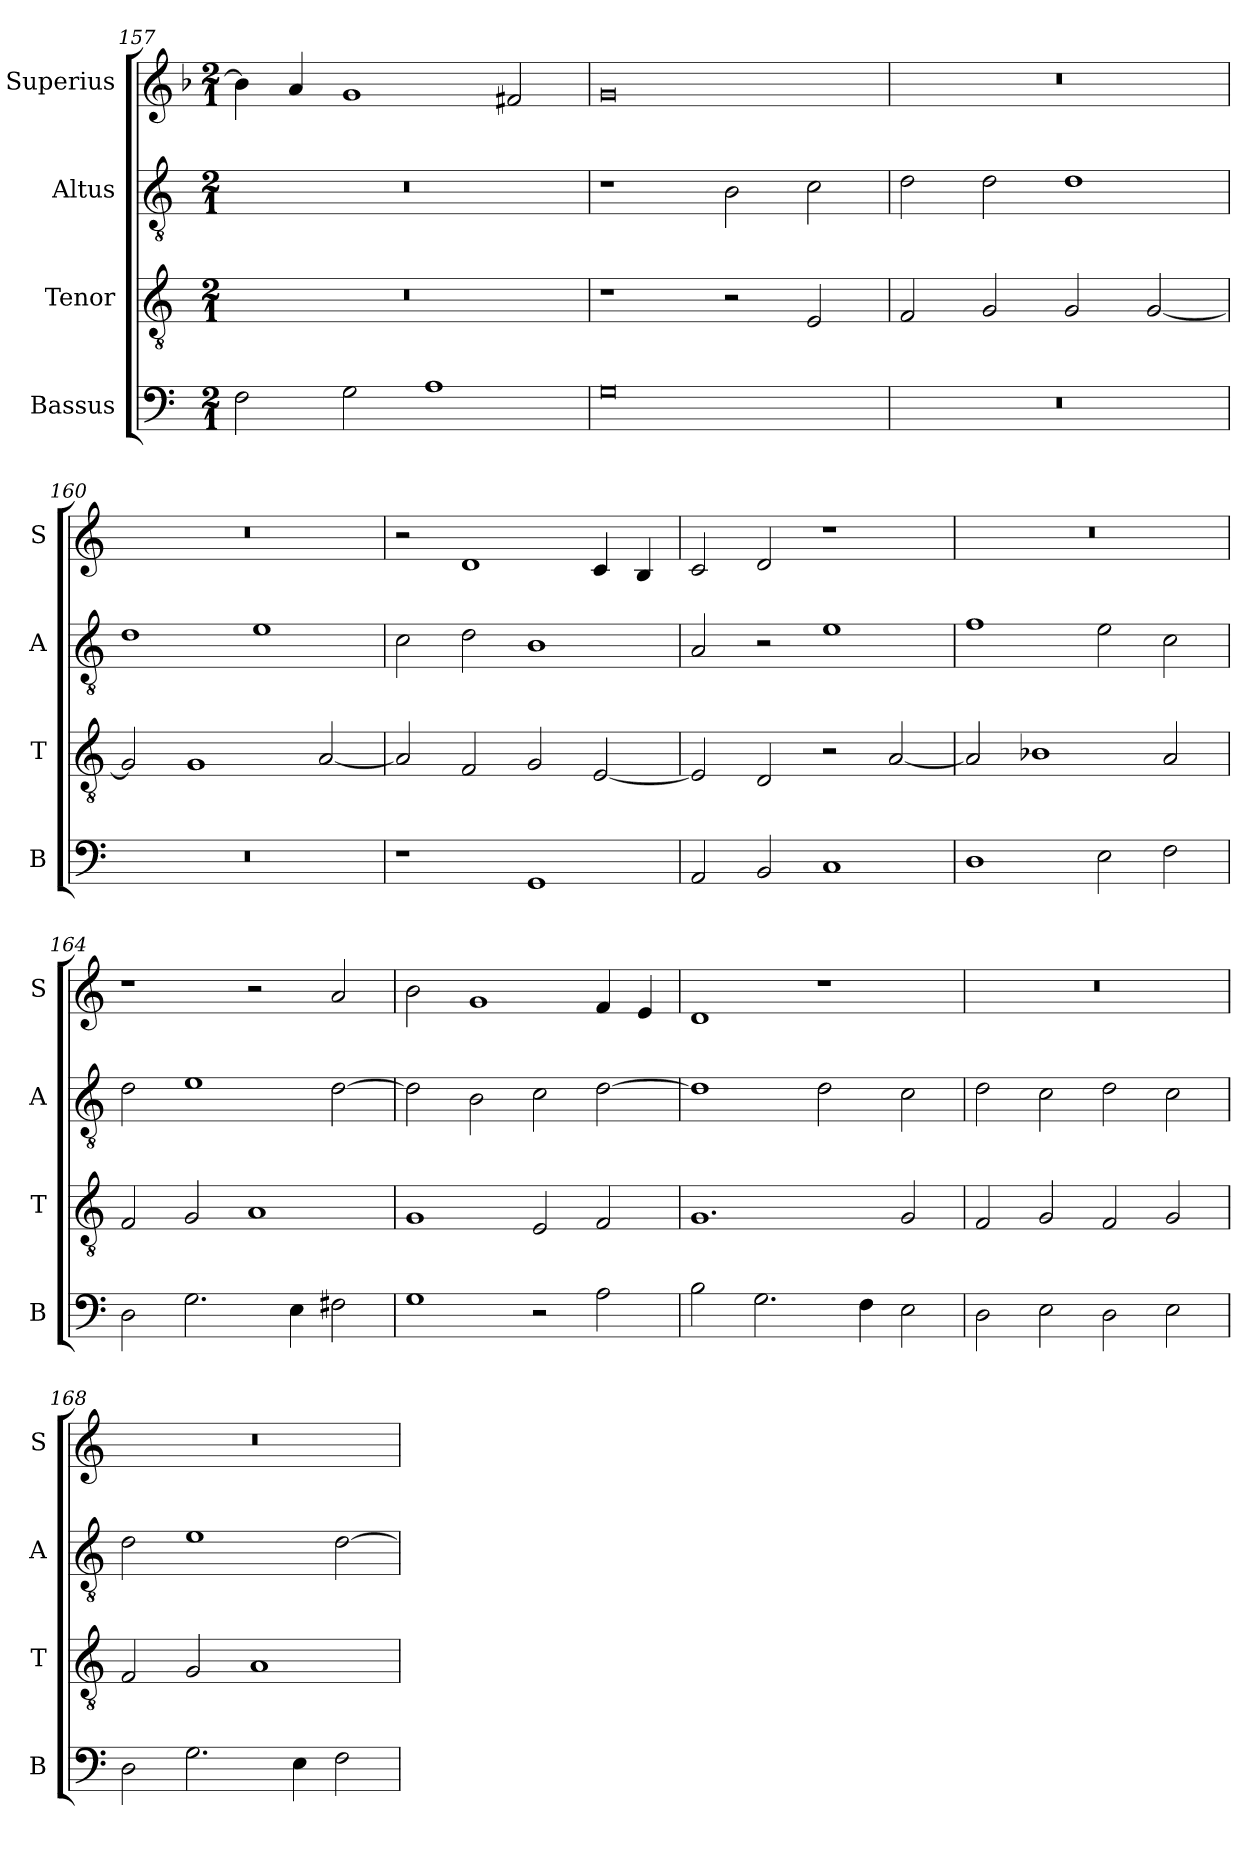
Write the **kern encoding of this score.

**kern	**kern	**kern	**kern
*part4	*part3	*part2	*part1
*staff4	*staff3	*staff2	*staff1
*I"Bassus	*I"Tenor	*I"Altus	*I"Superius
*I'B	*I'T	*I'A	*I'S
*clefF4	*clefGv2	*clefGv2	*clefG2
*k[]	*k[]	*k[]	*k[b-]
*M2/1	*M2/1	*M2/1	*M2/1
=157	=157	=157	=157
2F\	0r	0r	4b-\]
.	.	.	4a/
2G\	.	.	1g
1A	.	.	.
.	.	.	2f#X/
=158	=158	=158	=158
*	*	*	*k[]
0G	1r	1r	0g
.	2r	2B\	.
.	2E/	2c\	.
=159	=159	=159	=159
0r	2F/	2d\	0r
.	2G/	2d\	.
.	2G/	1d	.
.	[2G/	.	.
=160	=160	=160	=160
0r	2G/]	1d	0r
.	1G	.	.
.	.	1e	.
.	[2A/	.	.
=161	=161	=161	=161
1r	2A/]	2c\	2r
.	2F/	2d\	1d
1GG	2G/	1B	.
.	[2E/	.	4c/
.	.	.	4B/
=162	=162	=162	=162
2AA/	2E/]	2A/	2c/
2BB/	2D/	2r	2d/
1C	2r	1e	1r
.	[2A/	.	.
=163	=163	=163	=163
1D	2A/]	1f	0r
.	1B-X	.	.
2E\	.	2e\	.
2F\	2A/	2c\	.
=164	=164	=164	=164
2D\	2F/	2d\	1r
2.G\	2G/	1e	.
.	1A	.	2r
4E\	.	.	.
2F#X\	.	[2d\	2a/
=165	=165	=165	=165
1G	1G	2d\]	2b\
.	.	2B\	1g
2r	2E/	2c\	.
2A\	2F/	[2d\	4f/
.	.	.	4e/
=166	=166	=166	=166
2B\	1.G	1d]	1d
2.G\	.	.	.
.	.	2d\	1r
4F\	.	.	.
2E\	2G/	2c\	.
=167	=167	=167	=167
2D\	2F/	2d\	0r
2E\	2G/	2c\	.
2D\	2F/	2d\	.
2E\	2G/	2c\	.
=168	=168	=168	=168
2D\	2F/	2d\	0r
2.G\	2G/	1e	.
.	1A	.	.
4E\	.	.	.
2F\	.	[2d\	.
=	=	=	=
*-	*-	*-	*-
